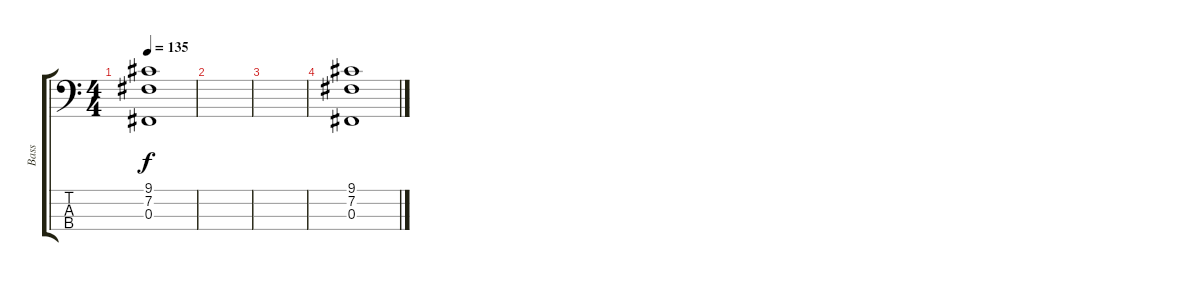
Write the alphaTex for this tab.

\track ("Bass" "Bass") {instrument electricbassfinger}
\staff {score tabs}
\tuning (E2 B1 Gb1 Db1) {hide}
\ts (4 4)
\tempo 135
\clef f4
\ks c
(9.1 7.2 0.3).1{dy f} |
|
|
(9.1 7.2 0.3).1
